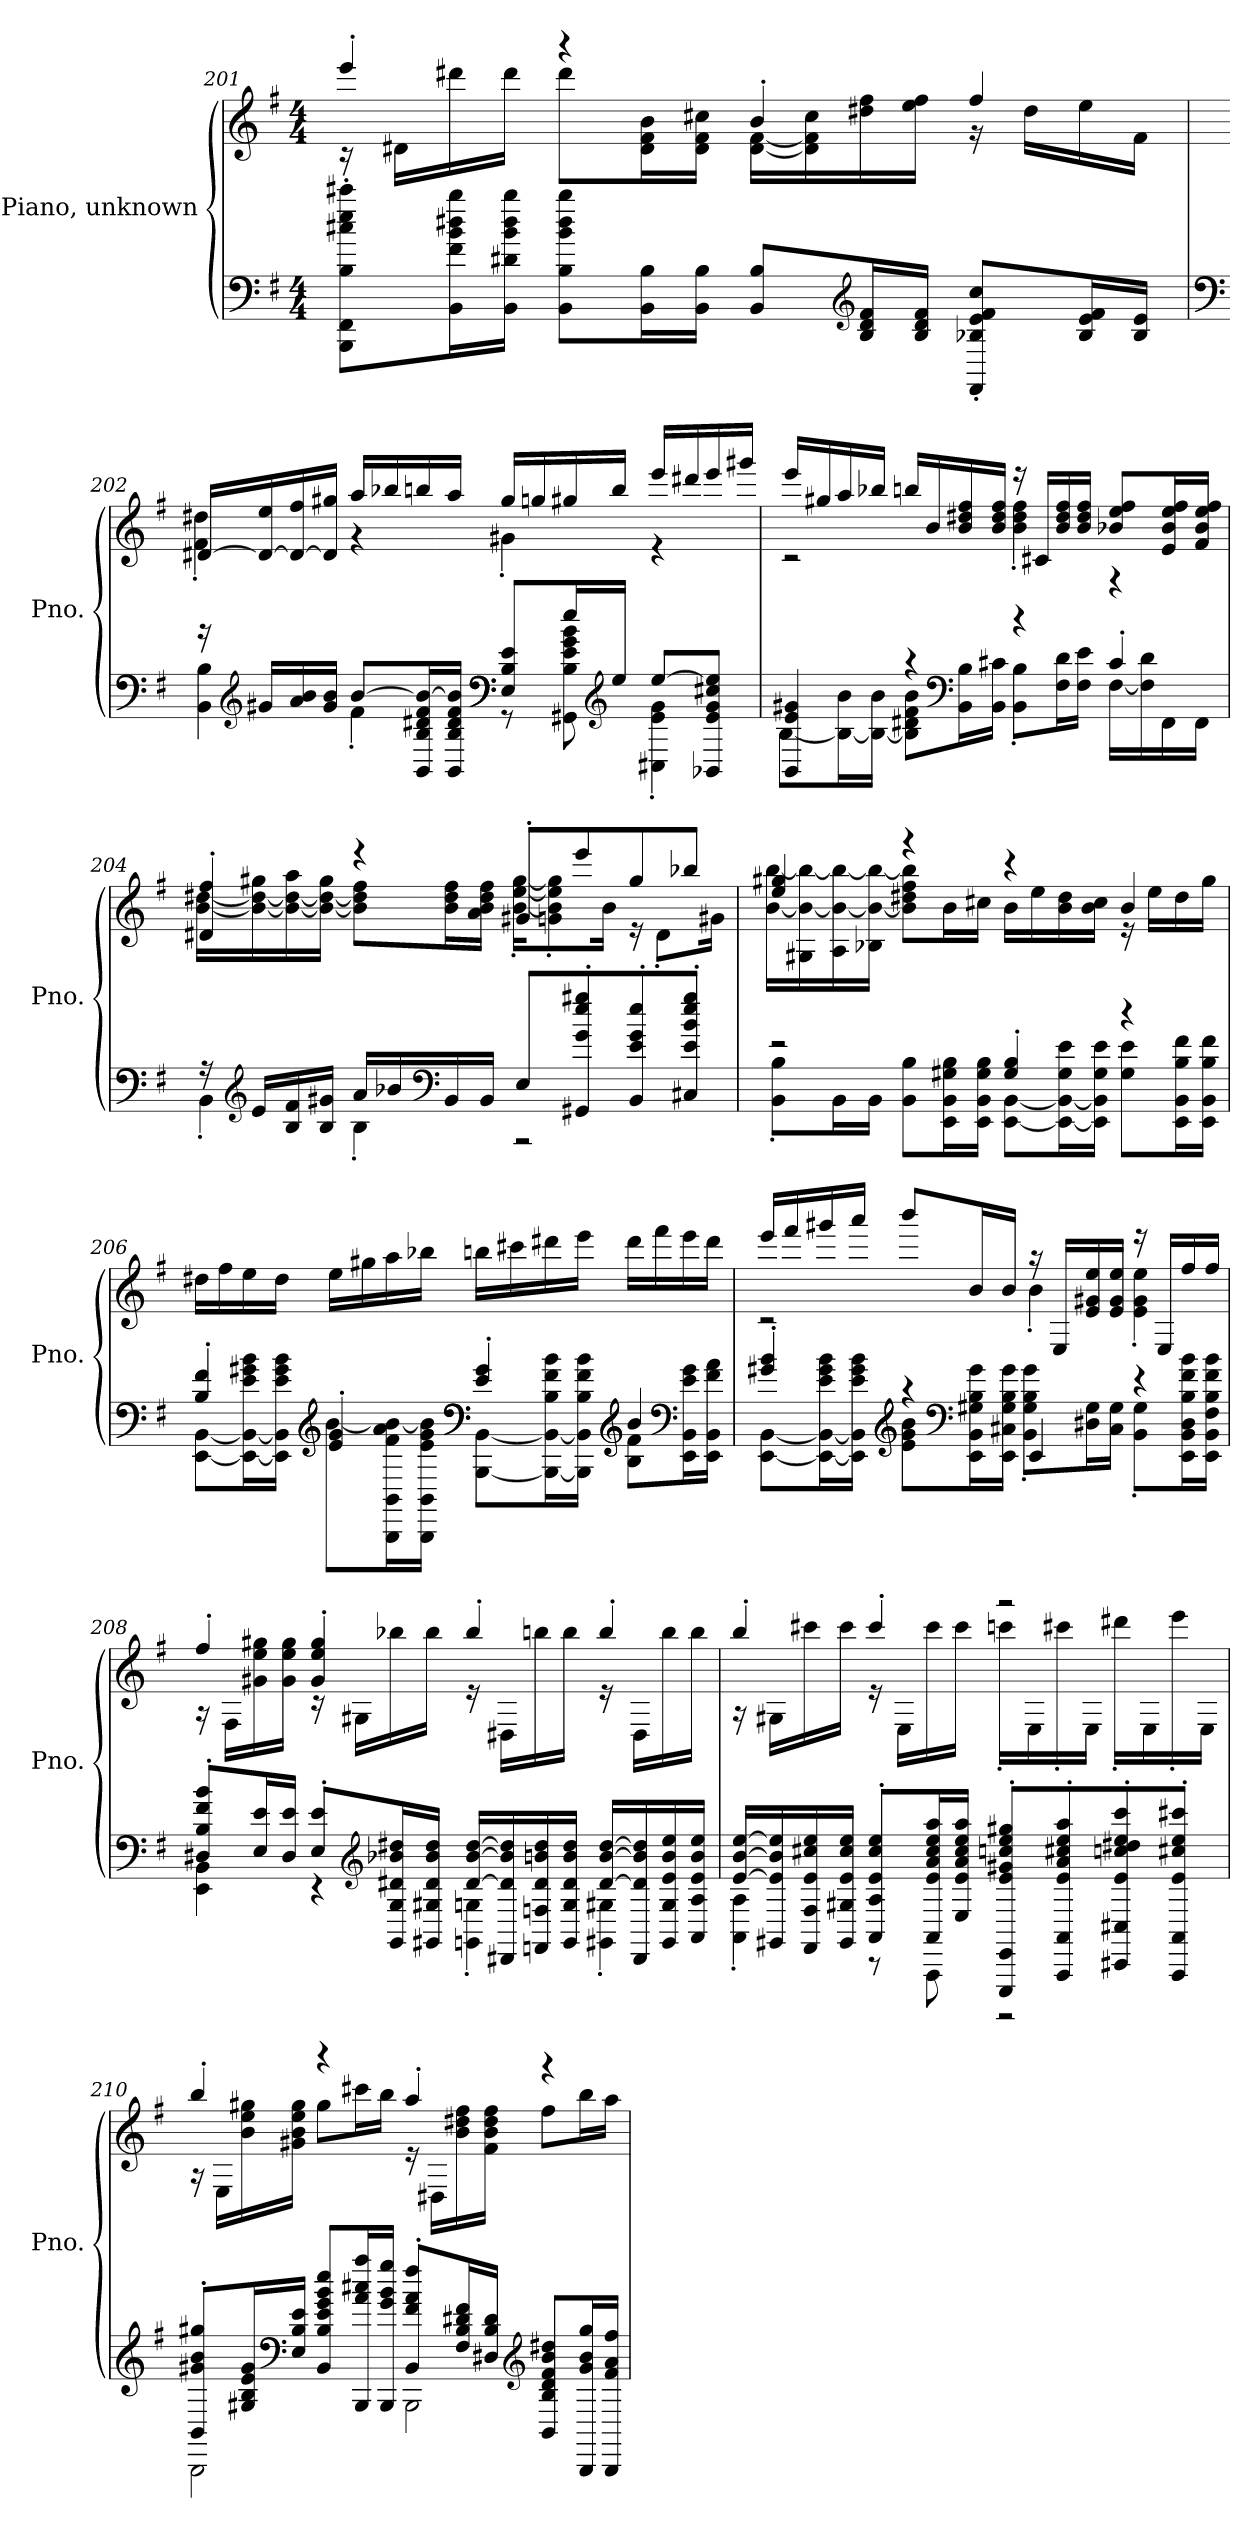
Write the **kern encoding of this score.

**kern	**kern
*part1	*part1
*staff2	*staff1
*I"Piano, unknown	*
*I'Pno.	*
!!LO:LB:g=z
*clefF4	*clefG2
*k[f#]	*k[f#]
*M4/4	*M4/4
=201	=201
*	*^
8BBB\' 8FF#\' 8B\' 8cc#X\' 8ee\' 8ccc#X\'L	4eee'/	16r
.	.	16d#X\LL
16BB\ 16f#\ 16b\ 16dd#X\ 16bb\L	.	16ddd#X\
16BB\ 16d#X\ 16b\ 16dd#\ 16bb\JJ	.	16ddd#\JJ
8BB\ 8B\ 8b\ 8dd#\ 8bb\L	4r	8ddd#\L
16BB\ 16B\L	.	16d#\ 16f#\ 16b\L
16BB\ 16B\JJ	.	16d#\ 16f#\ 16cc#X\JJ
8BB/ 8B/L	4b'/	[16d#\ [16f#\LL
.	.	16d#\] 16f#\] 16cc#\
*clefG2	*	*
16B/ 16d#/ 16f#/L	.	16dd#X\ 16ff#\
16B/ 16d#/ 16f#/JJ	.	16ee\ 16ff#\JJ
8FF#/' 8B-X/' 8e/' 8f#/' 8cc#/'L	4ff#/	16r
.	.	16dd#\LL
16B-/ 16e/ 16f#/L	.	16ee\
16B-/ 16e/JJ	.	16f#\JJ
!!LO:LB:g=z	!!
=202	=202	=202
*clefF4	*	*
*^	*	*
16r	4BB\ 4B\	[16d#X/LL	4f#\' 4dd#X\'
*clefG2	*	*	*
16g#X/LL	.	16d#/_ 16ee/	.
16a/ 16b/	.	16d#/_ 16ff#/	.
16g#/ 16b/JJ	.	16d#/] 16gg#X/JJ	.
[8b/L	4f#'\	16aa/LL	4r
.	.	16bb-X/	.
16BB/ 16B/ 16d#X/ 16f#/ 16b/_L	.	16bbn/	.
16BB/ 16B/ 16d#/ 16f#/ 16b/]JJ	.	16aa/JJ	.
*clefF4	*	*	*
8E/ 8B/ 8e/L	8r	16gg#/LL	4g#X'\
.	.	16ggn/	.
16ee/L	8GG#X\ 8B\ 8e\ 8g#\ 8b\	16gg#X/	.
*clefG2	*	*	*
16ee/JJ	.	16bb/JJ	.
[8ee/L	4C#X\' 4e\' 4g#\'	16eee/LL	4r
.	.	16ddd#X/	.
8BB-X/ 8e/ 8g#/ 8cc#X/ 8ee/]J	.	16eee/	.
.	.	16ggg#X/JJ	.
!!LO:LB:g=z	!!
=203	=203	=203	=203
4BB/ 4e/ 4g#X/	[8B\L	16eee/LL	2r
.	.	16gg#X/	.
.	16B\_ 16b\L	16aa/	.
.	16B\_ 16b\JJ	16bb-X/JJ	.
4r	8B\] 8d#X\ 8f#\ 8b\L	16bbn/LL	.
.	.	16b/	.
*clefF4	*	*	*
.	16BB\ 16B\L	16b/ 16dd#X/ 16ff#/	.
.	16BB\ 16c#X\JJ	16b/ 16dd#/ 16ff#/JJ	.
4r	8BB\' 8B\'L	16r	4b\' 4dd#\' 4ff#\'
.	.	16c#X/LL	.
.	16F#\ 16d#\L	16b/ 16dd#/ 16ff#/	.
.	16F#\ 16e\JJ	16b/ 16dd#/ 16ff#/JJ	.
4c#'/	[16F#\LL	8b-X/ 8ee/ 8ff#/L	4r
.	16F#\] 16d#\	.	.
.	16FF#\	16e/ 16b-/ 16ee/ 16ff#/L	.
.	16FF#\JJ	16f#/ 16b-/ 16ee/ 16ff#/JJ	.
!!LO:LB:g=z	!!
=204	=204	=204	=204
16r	4BB'\	4d#X/' 4ff#/'	[16b\ [16dd#X\LL
*clefG2	*	*	*
16e/LL	.	.	16b\_ 16dd#\_ 16gg#X\
16B/ 16f#/	.	.	16b\_ 16dd#\_ 16aa\
16B/ 16g#X/JJ	.	.	16b\_ 16dd#\_ 16gg#\JJ
16a/LL	4B'\	4r	8b\] 8dd#\] 8ff#\L
16b-X/	.	.	.
*clefF4	*	*	*
16BB/	.	.	16b\ 16dd#\ 16ff#\L
16BB/JJ	.	.	16a\ 16b\ 16dd#\ 16ff#\JJ
8E/L	2r	8g#X'/L	[16b\' [16ee\' [16gg#\'KL
.	.	.	8gn\' 8b\]' 8ee\]' 8gg#\]'
8GG#X/' 8g#/' 8ee/' 8gg#X/'	.	8eee/	.
.	.	.	16b\Jk
8BB/' 8e/' 8g#/' 8ee/'	.	8gg#/	16r
.	.	.	8d#'\L
8C#X/' 8e/' 8b-/' 8ee/' 8gg#/'J	.	8bb-X/J	.
.	.	.	16g#X\Jk
!!LO:PB:g=z	!!
=205	=205	=205	=205
2r	8BB\' 8B\'L	4ee/ 4gg#X/	[16b\ [16bb\LL
.	.	.	16G#X\ 16b\_ 16bb\_
.	16BB\L	.	16A\ 16b\_ 16bb\_
.	16BB\JJ	.	16B-X\ 16b\_ 16bb\_JJ
.	8BB\ 8B\L	4r	8b\] 8dd#X\ 8ff#\ 8bb\]L
.	16EE\ 16BB\ 16G#X\ 16B\L	.	16b\L
.	16EE\ 16BB\ 16G#\ 16B\JJ	.	16cc#X\JJ
4G#/' 4B/'	[8EE\ [8BB\L	4r	16b\LL
.	.	.	16ee\
.	16EE\_ 16BB\_ 16G#\ 16e\L	.	16b\ 16dd#\
.	16EE\] 16BB\] 16G#\ 16e\JJ	.	16b\ 16cc#\JJ
4r	8G#\ 8e\L	4b/	16r
.	.	.	16ee\LL
.	16EE\ 16BB\ 16B\ 16f#\L	.	16dd#\
.	16EE\ 16BB\ 16B\ 16f#\JJ	.	16gg#\JJ
*	*	*v	*v
!!LO:LB:g=z
=206	=206	=206
4B/' 4f#/'	[8EE\ [8BB\L	16dd#X\LL
.	.	16ff#\
.	16EE\_ 16BB\_ 16e\ 16g#X\ 16b\L	16ee\
.	16EE\] 16BB\] 16e\ 16g#\ 16b\JJ	16dd#\JJ
*clefG2	*	*
4e/' 4g#/'	[8b\L	16ee\LL
.	.	16gg#X\
.	16BBB\ 16BB\ 16f#\ 16a\ 16b\_L	16aa\
.	16BBB\ 16BB\ 16e\ 16g#\ 16b\]JJ	16bb-X\JJ
*clefF4	*	*
4e/' 4g#/'	[8BBB\ [8BB\L	16bbn\LL
.	.	16ccc#X\
.	16BBB\_ 16BB\_ 16B\ 16f#\ 16b\L	16ddd#X\
.	16BBB\] 16BB\] 16B\ 16f#\ 16b\JJ	16eee\JJ
*clefG2	*	*
4b/	8B\ 8f#\L	16ddd#\LL
.	.	16fff#\
*clefF4	*	*
.	16EE\ 16BB\ 16e\ 16g#\L	16eee\
.	16EE\ 16BB\ 16f#\ 16a\JJ	16ddd#\JJ
!!LO:LB:g=z
=207	=207	=207
*	*	*^
4g#X/' 4b/'	[8EE\ [8BB\L	16eee/LL	2r
.	.	16fff#/	.
.	16EE\_ 16BB\_ 16e\ 16g#\ 16b\L	16ggg#X/	.
.	16EE\] 16BB\] 16e\ 16g#\ 16b\JJ	16aaa/JJ	.
*clefG2	*	*	*
4r	8e\ 8g#\ 8b\L	8bbb/L	.
*clefF4	*	*	*
.	16EE\ 16BB\ 16G#X\ 16B\ 16g#\L	16b/L	.
.	16EE\ 16C#X\ 16G#\ 16B\ 16g#\JJ	16b/JJ	.
4EE/	8BB\' 8G#\' 8B\' 8g#\'L	16r	4b'\
.	.	16E/LL	.
.	16D#X\ 16G#\L	16e/ 16g#X/ 16ee/	.
.	16C#\ 16G#\JJ	16e/ 16g#/ 16ee/JJ	.
4r	8BB\' 8G#\'L	16r	4e\' 4g#\' 4ee\'
.	.	16E/LL	.
.	16EE\ 16BB\ 16D#\ 16B\ 16f#\ 16b\L	16ff#/	.
.	16EE\ 16BB\ 16F#\ 16B\ 16f#\ 16b\JJ	16ff#/JJ	.
!!LO:LB:g=z	!!
=208	=208	=208	=208
8D#X/' 8B/' 8f#/' 8b/'L	4EE\ 4BB\	4ff#'/	16r
.	.	.	16F#\LL
16E/ 16e/L	.	.	16g#X\ 16ee\ 16gg#X\
16D#/ 16e/JJ	.	.	16g#\ 16ee\ 16gg#\JJ
8E/' 8e/'L	4r	4g#/' 4ee/' 4gg#/'	16r
.	.	.	16G#X\LL
*clefG2	*	*	*
16GG/ 16G/ 16d#X/ 16b-X/ 16dd#X/L	.	.	16bb-X\
16GG#X/ 16G#X/ 16d#/ 16b-/ 16dd#/JJ	.	.	16bb-\JJ
[16d#/ [16b-/ [16dd#/LL	4GGn\' 4Gn\'	4bb-'/	16r
16DD#X/ 16d#/] 16b-/] 16dd#/]	.	.	16D#X\LL
16FFn/ 16Fn/ 16d#/ 16bn/ 16dd#/	.	.	16bbn\
16GG/ 16G/ 16d#/ 16b/ 16dd#/JJ	.	.	16bb\JJ
[16d#/ [16b/ [16dd#/LL	4GG#X\' 4G#X\'	4bb'/	16r
16DD#/ 16d#/] 16b/] 16dd#/]	.	.	16D#\LL
16GG#/ 16G#/ 16e/ 16b/ 16ee/	.	.	16bb\
16AA/ 16A/ 16e/ 16b/ 16ee/JJ	.	.	16bb\JJ
!!LO:LB:g=z	!!
=209	=209	=209	=209
[16e/ [16b/ [16ee/LL	4AA\' 4A\'	4bb'/	16r
16GG#X/ 16e/] 16b/] 16ee/]	.	.	16G#X\LL
16FF#/ 16F#/ 16e/ 16cc#X/ 16ee/	.	.	16ccc#X\
16GG#/ 16G#X/ 16e/ 16cc#/ 16ee/JJ	.	.	16ccc#\JJ
8AA/' 8A/' 8e/' 8cc#/' 8ee/'L	8r	4ccc#'/	16r
.	.	.	16E\LL
16AA/ 16e/ 16a/ 16cc#/ 16ee/ 16aa/L	8AAA\	.	16ccc#\
16E/ 16e/ 16a/ 16cc#/ 16ee/ 16aa/JJ	.	.	16ccc#\JJ
8EEE/' 8EE/' 8e/' 8g#X/' 8ccn/' 8ee/' 8gg#X/'L	2r	2r	16cccn'\LL
.	.	.	16E\
8AAA/' 8AA/' 8e/' 8a/' 8cc#X/' 8ee/' 8aa/'	.	.	16ccc#X'\
.	.	.	16E\JJ
8CC#X/' 8C#X/' 8e/' 8ccn/' 8dd#X/' 8ee/' 8ccc/'	.	.	16ddd#X'\LL
.	.	.	16E\
8AAA/' 8AA/' 8e/' 8cc#X/' 8ee/' 8ccc#X/'J	.	.	16eee'\
.	.	.	16E\JJ
!!LO:LB:g=z	!!
=210	=210	=210	=210
8BB/' 8g#X/' 8b/' 8gg#X/'L	2BBB\	4bb'/	16r
.	.	.	16E\LL
16G#X/ 16B/ 16e/ 16g#/L	.	.	16b\ 16ee\ 16gg#X\
*clefF4	*	*	*
16E/ 16B/ 16e/JJ	.	.	16g#X\ 16b\ 16ee\ 16gg#\JJ
8BB/ 8B/ 8e/ 8g#/ 8b/ 8ee/L	.	4r	8gg#\L
16BBB/ 16a/ 16cc#X/ 16aa/L	.	.	16ccc#X\L
16BBB/ 16g#/ 16b/ 16gg#/JJ	.	.	16bb\JJ
8BB/' 8f#/' 8a/' 8ff#/'L	2BBB\	4aa'/	16r
.	.	.	16D#X\LL
16F#/ 16B/ 16d#X/ 16f#/L	.	.	16b\ 16dd#X\ 16ff#\
16D#X/ 16B/ 16d#/JJ	.	.	16f#\ 16b\ 16dd#\ 16ff#\JJ
*clefG2	*	*	*
8BB/ 8B/ 8d#/ 8f#/ 8b/ 8dd#X/L	.	4r	8ff#\L
16BBB/ 16g#/ 16b/ 16gg#/L	.	.	16bb\L
16BBB/ 16f#/ 16a/ 16ff#/JJ	.	.	16aa\JJ
*v	*v	*	*
*	*v	*v
=	=
*-	*-
